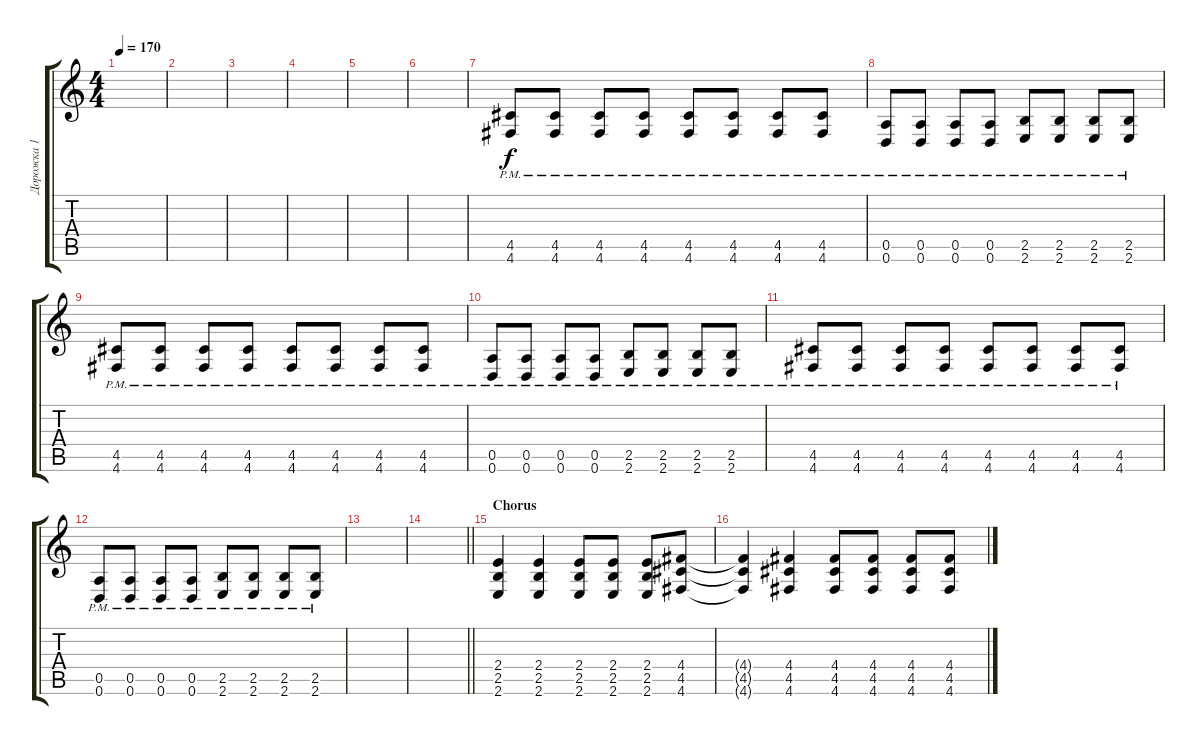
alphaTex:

\track ("Дорожка 1" "Дорожка 1") {instrument distortionguitar}
\staff {score tabs}
\tuning (E4 B3 G3 D3 A2 D2) {hide}
\ts (4 4)
\tempo 170
\clef g2
\ks c
|
|
|
|
|
|
(4.5{pm} 4.6{pm}).8 (4.5{pm} 4.6{pm}).8 (4.5{pm} 4.6{pm}).8 (4.5{pm} 4.6{pm}).8 (4.5{pm} 4.6{pm}).8 (4.5{pm} 4.6{pm}).8 (4.5{pm} 4.6{pm}).8 (4.5{pm} 4.6{pm}).8 |
(0.5{pm} 0.6{pm}).8 (0.5{pm} 0.6{pm}).8 (0.5{pm} 0.6{pm}).8 (0.5{pm} 0.6{pm}).8 (2.5{pm} 2.6{pm}).8 (2.5{pm} 2.6{pm}).8 (2.5{pm} 2.6{pm}).8 (2.5{pm} 2.6{pm}).8 |
(4.5{pm} 4.6{pm}).8 (4.5{pm} 4.6{pm}).8 (4.5{pm} 4.6{pm}).8 (4.5{pm} 4.6{pm}).8 (4.5{pm} 4.6{pm}).8 (4.5{pm} 4.6{pm}).8 (4.5{pm} 4.6{pm}).8 (4.5{pm} 4.6{pm}).8 |
(0.5{pm} 0.6{pm}).8 (0.5{pm} 0.6{pm}).8 (0.5{pm} 0.6{pm}).8 (0.5{pm} 0.6{pm}).8 (2.5{pm} 2.6{pm}).8 (2.5{pm} 2.6{pm}).8 (2.5{pm} 2.6{pm}).8 (2.5{pm} 2.6{pm}).8 |
(4.5{pm} 4.6{pm}).8 (4.5{pm} 4.6{pm}).8 (4.5{pm} 4.6{pm}).8 (4.5{pm} 4.6{pm}).8 (4.5{pm} 4.6{pm}).8 (4.5{pm} 4.6{pm}).8 (4.5{pm} 4.6{pm}).8 (4.5{pm} 4.6{pm}).8 |
(0.5{pm} 0.6{pm}).8 (0.5{pm} 0.6{pm}).8 (0.5{pm} 0.6{pm}).8 (0.5{pm} 0.6{pm}).8 (2.5{pm} 2.6{pm}).8 (2.5{pm} 2.6{pm}).8 (2.5{pm} 2.6{pm}).8 (2.5{pm} 2.6{pm}).8 |
|
\barLineRight lightlight
|
\section ("" "Chorus")
(2.4 2.5 2.6).4 (2.4 2.5 2.6).4 (2.4 2.5 2.6).8 (2.4 2.5 2.6).8 (2.4 2.5 2.6).8 (4.4 4.5 4.6).8 |
(4.4{t} 4.5{t} 4.6{t}).4 (4.4 4.5 4.6).4 (4.4 4.5 4.6).8 (4.4 4.5 4.6).8 (4.4 4.5 4.6).8 (4.4 4.5 4.6).8
